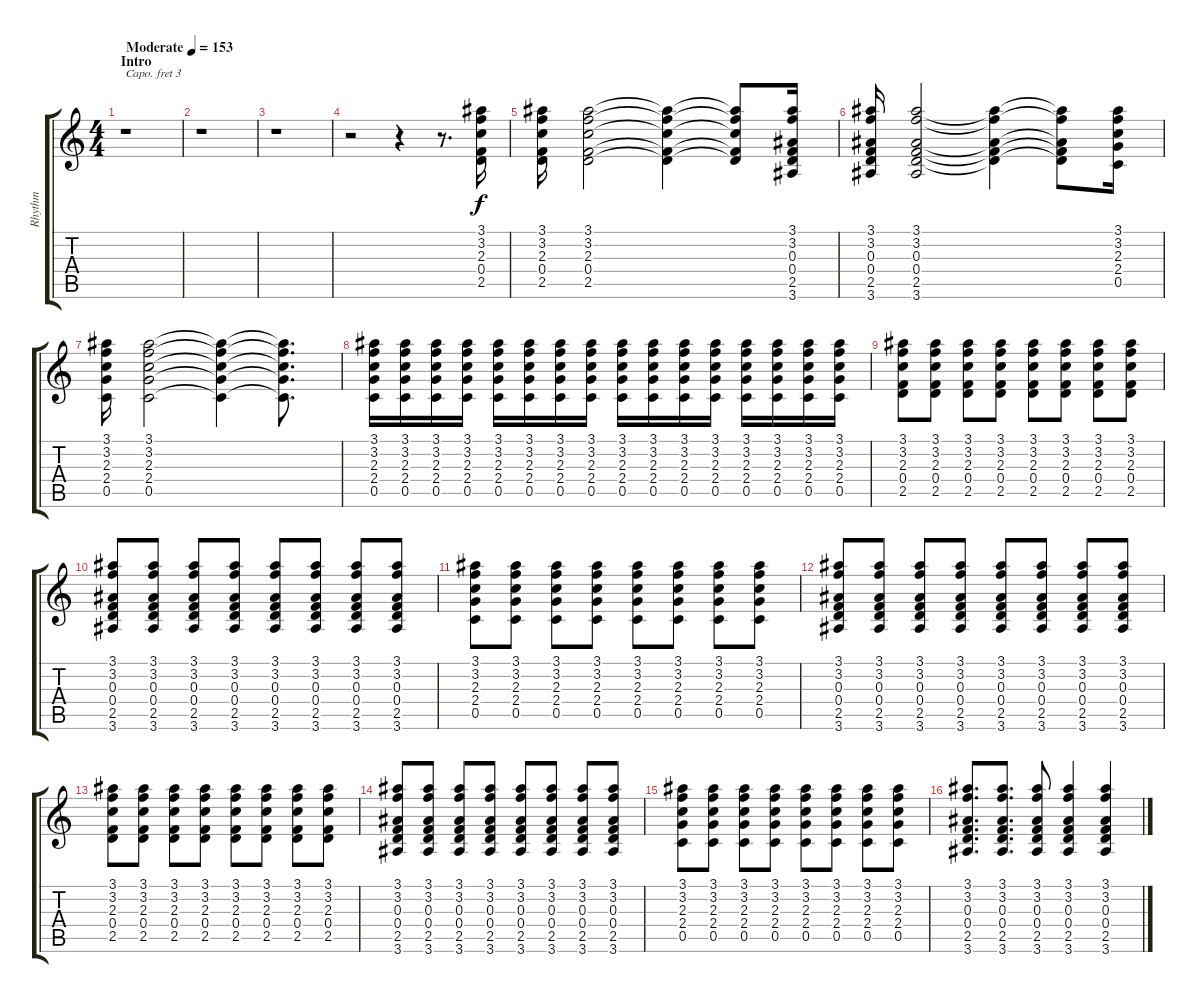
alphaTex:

\track ("Rhythm" "Rhythm") {instrument overdrivenguitar}
\staff {score tabs}
\capo 3
\tuning (E4 B3 G3 D3 A2 E2) {hide}
\ts (4 4)
\section ("" "Intro")
\tempo (153 "Moderate")
\clef g2
\ks c
r.1{dy f instrument overdrivenguitar} |
r.1 |
r.1 |
r.2 r.4 r.8{d} (3.1 3.2 2.3 0.4 2.5).16 |
(3.1 3.2 2.3 0.4 2.5).16 (3.1 3.2 2.3 0.4 2.5).2 (3.1{t} 3.2{t} 2.3{t} 0.4{t} 2.5{t}).4 (3.1{t} 3.2{t} 2.3{t} 0.4{t} 2.5{t}).8 (3.1 3.2 0.3 0.4 2.5 3.6).16 |
(3.1 3.2 0.3 0.4 2.5 3.6).16 (3.1 3.2 0.3 0.4 2.5 3.6).2 (3.1{t} 3.2{t} 0.3{t} 0.4{t} 2.5{t}).4 (3.1{t} 3.2{t} 0.3{t} 0.4{t} 2.5{t}).8 (3.1 3.2 2.3 2.4 0.5).16 |
(3.1 3.2 2.3 2.4 0.5).16 (3.1 3.2 2.3 2.4 0.5).2 (3.1{t} 3.2{t} 2.3{t} 2.4{t} 0.5{t}).4 (3.1{t} 3.2{t} 2.3{t} 2.4{t} 0.5{t}).8{d} |
(3.1 3.2 2.3 2.4 0.5).16 (3.1 3.2 2.3 2.4 0.5).16 (3.1 3.2 2.3 2.4 0.5).16 (3.1 3.2 2.3 2.4 0.5).16 (3.1 3.2 2.3 2.4 0.5).16 (3.1 3.2 2.3 2.4 0.5).16 (3.1 3.2 2.3 2.4 0.5).16 (3.1 3.2 2.3 2.4 0.5).16 (3.1 3.2 2.3 2.4 0.5).16 (3.1 3.2 2.3 2.4 0.5).16 (3.1 3.2 2.3 2.4 0.5).16 (3.1 3.2 2.3 2.4 0.5).16 (3.1 3.2 2.3 2.4 0.5).16 (3.1 3.2 2.3 2.4 0.5).16 (3.1 3.2 2.3 2.4 0.5).16 (3.1 3.2 2.3 2.4 0.5).16 |
(3.1 3.2 2.3 0.4 2.5).8 (3.1 3.2 2.3 0.4 2.5).8 (3.1 3.2 2.3 0.4 2.5).8 (3.1 3.2 2.3 0.4 2.5).8 (3.1 3.2 2.3 0.4 2.5).8 (3.1 3.2 2.3 0.4 2.5).8 (3.1 3.2 2.3 0.4 2.5).8 (3.1 3.2 2.3 0.4 2.5).8 |
(3.1 3.2 0.3 0.4 2.5 3.6).8 (3.1 3.2 0.3 0.4 2.5 3.6).8 (3.1 3.2 0.3 0.4 2.5 3.6).8 (3.1 3.2 0.3 0.4 2.5 3.6).8 (3.1 3.2 0.3 0.4 2.5 3.6).8 (3.1 3.2 0.3 0.4 2.5 3.6).8 (3.1 3.2 0.3 0.4 2.5 3.6).8 (3.1 3.2 0.3 0.4 2.5 3.6).8 |
(3.1 3.2 2.3 2.4 0.5).8 (3.1 3.2 2.3 2.4 0.5).8 (3.1 3.2 2.3 2.4 0.5).8 (3.1 3.2 2.3 2.4 0.5).8 (3.1 3.2 2.3 2.4 0.5).8 (3.1 3.2 2.3 2.4 0.5).8 (3.1 3.2 2.3 2.4 0.5).8 (3.1 3.2 2.3 2.4 0.5).8 |
(3.1 3.2 0.3 0.4 2.5 3.6).8 (3.1 3.2 0.3 0.4 2.5 3.6).8 (3.1 3.2 0.3 0.4 2.5 3.6).8 (3.1 3.2 0.3 0.4 2.5 3.6).8 (3.1 3.2 0.3 0.4 2.5 3.6).8 (3.1 3.2 0.3 0.4 2.5 3.6).8 (3.1 3.2 0.3 0.4 2.5 3.6).8 (3.1 3.2 0.3 0.4 2.5 3.6).8 |
(3.1 3.2 2.3 0.4 2.5).8 (3.1 3.2 2.3 0.4 2.5).8 (3.1 3.2 2.3 0.4 2.5).8 (3.1 3.2 2.3 0.4 2.5).8 (3.1 3.2 2.3 0.4 2.5).8 (3.1 3.2 2.3 0.4 2.5).8 (3.1 3.2 2.3 0.4 2.5).8 (3.1 3.2 2.3 0.4 2.5).8 |
(3.1 3.2 0.3 0.4 2.5 3.6).8 (3.1 3.2 0.3 0.4 2.5 3.6).8 (3.1 3.2 0.3 0.4 2.5 3.6).8 (3.1 3.2 0.3 0.4 2.5 3.6).8 (3.1 3.2 0.3 0.4 2.5 3.6).8 (3.1 3.2 0.3 0.4 2.5 3.6).8 (3.1 3.2 0.3 0.4 2.5 3.6).8 (3.1 3.2 0.3 0.4 2.5 3.6).8 |
(3.1 3.2 2.3 2.4 0.5).8 (3.1 3.2 2.3 2.4 0.5).8 (3.1 3.2 2.3 2.4 0.5).8 (3.1 3.2 2.3 2.4 0.5).8 (3.1 3.2 2.3 2.4 0.5).8 (3.1 3.2 2.3 2.4 0.5).8 (3.1 3.2 2.3 2.4 0.5).8 (3.1 3.2 2.3 2.4 0.5).8 |
(3.1 3.2 0.3 0.4 2.5 3.6).8{d} (3.1 3.2 0.3 0.4 2.5 3.6).8{d} (3.1 3.2 0.3 0.4 2.5 3.6).8 (3.1 3.2 0.3 0.4 2.5 3.6).4 (3.1 3.2 0.3 0.4 2.5 3.6).4
